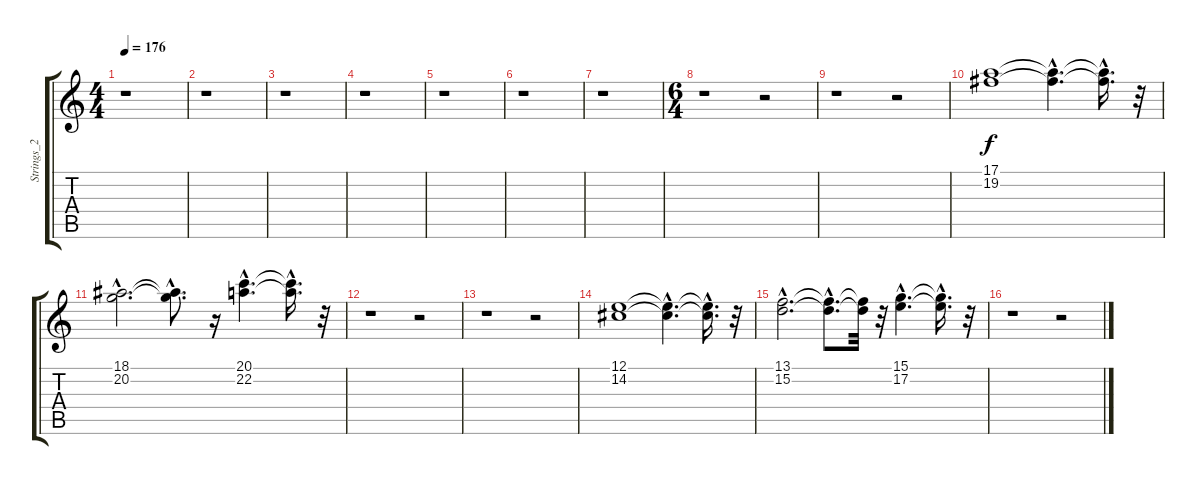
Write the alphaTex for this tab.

\track ("Strings_2 " "Strings_2 ") {instrument frenchhorn}
\staff {score tabs}
\tuning (E4 B3 G3 D3 A2 E2) {hide}
\ts (4 4)
\tempo 176
\clef g2
\ks c
r.1{dy f} |
r.1 |
r.1 |
r.1 |
r.1 |
r.1 |
r.1 |
\ts (6 4)
r.1 r.2 |
r.1 r.2 |
(17.1 19.2).1{balance 10 instrument oboe} (17.1{hac t} 19.2{hac t}).4{d} (17.1{hac t} 19.2{hac t}).16{d} r.32 |
(18.1{hac} 20.2{hac}).2{d} (18.1{hac t} 20.2{hac t}).8{d} r.16 (20.1{hac} 22.2{hac}).4{d} (20.1{hac t} 22.2{hac t}).16{d} r.32 |
r.1 r.2 |
r.1 r.2 |
(12.1 14.2).1 (12.1{hac t} 14.2{hac t}).4{d} (12.1{hac t} 14.2{hac t}).16{d} r.32 |
(13.1{hac} 15.2{hac}).2{d} (13.1{hac t} 15.2{hac t}).8{d} (13.1{t} 15.2{t}).32 r.32 (15.1{hac} 17.2{hac}).4{d} (15.1{hac t} 17.2{hac t}).16{d} r.32 |
r.1 r.2
